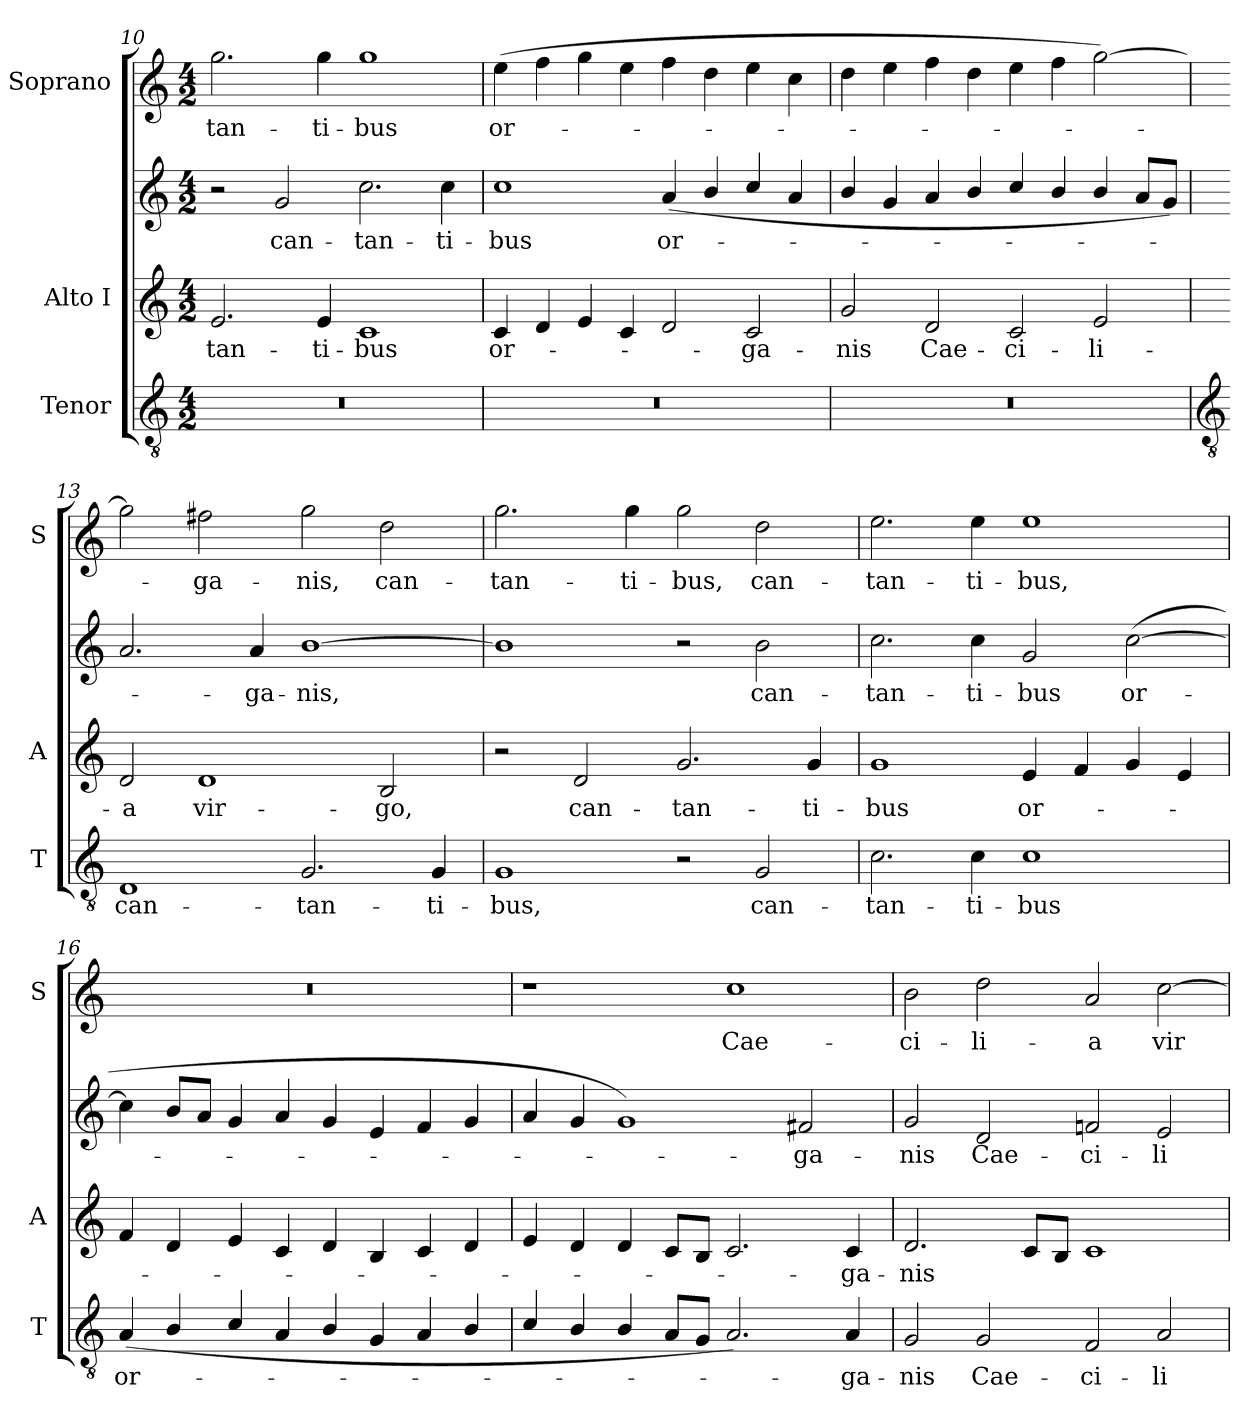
**kern	**text	**kern	**text	**kern	**text	**kern	**text
*part3	*part3	*part2	*part2	*part2	*part2	*part1	*part1
*staff4	*staff4	*staff3	*staff3	*staff2	*staff2	*staff1	*staff1
*I"Tenor	*	*I"Alto I	*	*	*	*I"Soprano	*
*I'T	*	*I'A	*	*	*	*I'S	*
*clefGv2	*	*clefG2	*	*clefG2	*	*clefG2	*
*k[]	*	*k[]	*	*k[]	*	*k[]	*
*C:	*	*C:	*	*C:	*	*C:	*
*M4/2	*	*M4/2	*	*M4/2	*	*M4/2	*
=10	=10	=10	=10	=10	=10	=10	=10
!	!	!	!LO:LY:b	!	!	!	!LO:LY:b
0r	.	2.e	-tan-	2r	.	2.gg	-tan-
!	!	!	!	!	!LO:LY:b	!	!
.	.	.	.	2g	-can-	.	.
!	!	!	!LO:LY:b	!	!	!	!LO:LY:b
.	.	4e	-ti-	.	.	4gg	-ti-
!	!	!	!LO:LY:b	!	!LO:LY:b	!	!LO:LY:b
.	.	1c	-bus	2.cc	-tan-	1gg	-bus
!	!	!	!	!	!LO:LY:b	!	!
.	.	.	.	4cc	-ti-	.	.
=11	=11	=11	=11	=11	=11	=11	=11
!	!	!	!LO:LY:b	!	!LO:LY:b	!	!LO:LY:b
0r	.	4c	or-	1cc	bus	(>4ee	or-
.	.	4d	.	.	.	4ff	.
.	.	4e	.	.	.	4gg	.
.	.	4c	.	.	.	4ee	.
!	!	!	!	!	!LO:LY:b	!	!
.	.	2d	.	(<4a	or-	4ff	.
.	.	.	.	4b/	.	4dd	.
!	!	!	!LO:LY:b	!	!	!	!
.	.	2c	ga-	4cc/	.	4ee	.
.	.	.	.	4a	.	4cc	.
=12	=12	=12	=12	=12	=12	=12	=12
!	!	!	!LO:LY:b	!	!	!	!
0r	.	2g	-nis	4b/	.	4dd	.
.	.	.	.	4g	.	4ee	.
!	!	!	!LO:LY:b	!	!	!	!
.	.	2d	Cae-	4a	.	4ff	.
.	.	.	.	4b/	.	4dd	.
!	!	!	!LO:LY:b	!	!	!	!
.	.	2c	-ci-	4cc/	.	4ee	.
.	.	.	.	4b/	.	4ff	.
!	!	!	!LO:LY:b	!	!	!	!
.	.	2e	-li-	4b/	.	[2gg)	.
.	.	.	.	8aL	.	.	.
.	.	.	.	8gJ)	.	.	.
!!LO:LB:g=z
=13	=13	=13	=13	=13	=13	=13	=13
*clefGv2	*	*	*	*	*	*	*
!	!LO:LY:b	!	!LO:LY:b	!	!	!	!
1D	can-	2d	a	2.a	.	2gg]	.
!	!	!	!LO:LY:b	!	!	!	!LO:LY:b
.	.	1d	vir-	.	.	2ff#X	-ga-
!	!	!	!	!	!LO:LY:b	!	!
.	.	.	.	4a	-ga-	.	.
!	!LO:LY:b	!	!	!	!LO:LY:b	!	!LO:LY:b
2.G	-tan-	.	.	[1b	-nis,	2gg	-nis,
!	!	!	!LO:LY:b	!	!	!	!LO:LY:b
.	.	2B	-go,	.	.	2dd	can-
!	!LO:LY:b	!	!	!	!	!	!
4G	-ti-	.	.	.	.	.	.
=14	=14	=14	=14	=14	=14	=14	=14
!	!LO:LY:b	!	!	!	!	!	!LO:LY:b
1G	-bus,	2r	.	1b]	.	2.gg	-tan-
!	!	!	!LO:LY:b	!	!	!	!
.	.	2d	-can-	.	.	.	.
!	!	!	!	!	!	!	!LO:LY:b
.	.	.	.	.	.	4gg	-ti-
!	!	!	!LO:LY:b	!	!	!	!LO:LY:b
2r	.	2.g	-tan-	2r	.	2gg	-bus,
!	!LO:LY:b	!	!	!	!LO:LY:b	!	!LO:LY:b
2G	can-	.	.	2b	can-	2dd	can-
!	!	!	!LO:LY:b	!	!	!	!
.	.	4g	-ti-	.	.	.	.
=15	=15	=15	=15	=15	=15	=15	=15
!	!LO:LY:b	!	!LO:LY:b	!	!LO:LY:b	!	!LO:LY:b
2.c	-tan-	1g	bus	2.cc	-tan-	2.ee	-tan-
!	!LO:LY:b	!	!	!	!LO:LY:b	!	!LO:LY:b
4c	-ti-	.	.	4cc	-ti-	4ee	-ti-
!	!LO:LY:b	!	!LO:LY:b	!	!LO:LY:b	!	!LO:LY:b
1c	-bus	4e	or-	2g	-bus	1ee	-bus,
.	.	4f	.	.	.	.	.
!	!	!	!	!	!LO:LY:b	!	!
.	.	4g	.	(<[2cc	or-	.	.
.	.	4e	.	.	.	.	.
=16	=16	=16	=16	=16	=16	=16	=16
!	!LO:LY:b	!	!	!	!	!	!
(<4A	or-	4f	.	4cc]	.	0r	.
4B/	.	4d	.	8bL	.	.	.
.	.	.	.	8aJ	.	.	.
4c/	.	4e	.	4g	.	.	.
4A	.	4c	.	4a	.	.	.
4B/	.	4d	.	4g	.	.	.
4G	.	4B	.	4e	.	.	.
4A	.	4c	.	4f	.	.	.
4B/	.	4d	.	4g	.	.	.
=17	=17	=17	=17	=17	=17	=17	=17
4c/	.	4e	.	4a	.	1r	.
4B/	.	4d	.	4g	.	.	.
4B/	.	4d	.	1g)	.	.	.
8AL	.	8cL	.	.	.	.	.
8GJ	.	8BJ	.	.	.	.	.
!	!	!	!	!	!	!	!LO:LY:b
2.A)	.	2.c	.	.	.	1cc	Cae-
!	!	!	!	!	!LO:LY:b	!	!
.	.	.	.	2f#X	ga-	.	.
!	!LO:LY:b	!	!LO:LY:b	!	!	!	!
4A	ga-	4c	-ga-	.	.	.	.
=18	=18	=18	=18	=18	=18	=18	=18
!	!LO:LY:b	!	!LO:LY:b	!	!LO:LY:b	!	!LO:LY:b
2G	-nis	2.d	-nis	2g	-nis	2b	-ci-
!	!LO:LY:b	!	!	!	!LO:LY:b	!	!LO:LY:b
2G	Cae-	.	.	2d	Cae-	2dd	-li-
.	.	8cL	.	.	.	.	.
.	.	8BJ	.	.	.	.	.
!	!LO:LY:b	!	!	!	!LO:LY:b	!	!LO:LY:b
2F	-ci-	1c	.	2fn	-ci-	2a	-a
!	!LO:LY:b	!	!	!	!LO:LY:b	!	!LO:LY:b
2A	-li-	.	.	2e	-li-	[2cc	vir-
=	=	=	=	=	=	=	=
*-	*-	*-	*-	*-	*-	*-	*-
